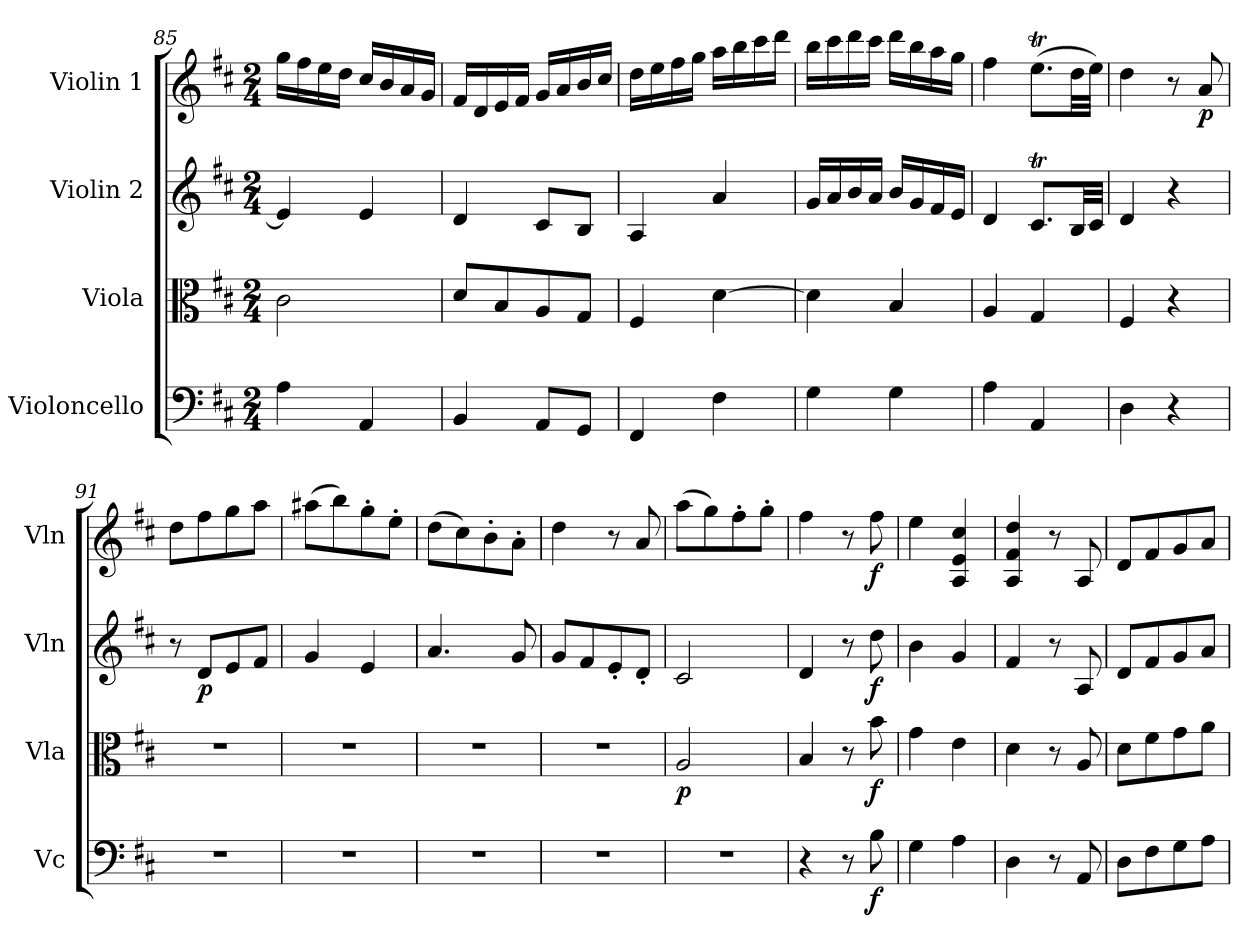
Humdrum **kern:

**kern	**dynam	**kern	**dynam	**kern	**dynam	**kern	**dynam
*part4	*part4	*part3	*part3	*part2	*part2	*part1	*part1
*staff4	*staff4	*staff3	*staff3	*staff2	*staff2	*staff1	*staff1
*I"Violoncello	*	*I"Viola	*	*I"Violin 2	*	*I"Violin 1	*
*I'Vc	*	*I'Vla	*	*I'Vln	*	*I'Vln	*
!!LO:LB:g=z
*clefF4	*	*clefC3	*	*clefG2	*	*clefG2	*
*k[f#c#]	*	*k[f#c#]	*	*k[f#c#]	*	*k[f#c#]	*
*M2/4	*	*M2/4	*	*M2/4	*	*M2/4	*
=85	=85	=85	=85	=85	=85	=85	=85
4A\	.	2c#\	.	4e/]	.	16gg\LL	.
.	.	.	.	.	.	16ff#\	.
.	.	.	.	.	.	16ee\	.
.	.	.	.	.	.	16dd\JJ	.
4AA/	.	.	.	4e/	.	16cc#/LL	.
.	.	.	.	.	.	16b/	.
.	.	.	.	.	.	16a/	.
.	.	.	.	.	.	16g/JJ	.
=86	=86	=86	=86	=86	=86	=86	=86
4BB/	.	8d/L	.	4d/	.	16f#/LL	.
.	.	.	.	.	.	16d/	.
.	.	8B/	.	.	.	16e/	.
.	.	.	.	.	.	16f#/JJ	.
8AA/L	.	8A/	.	8c#/L	.	16g/LL	.
.	.	.	.	.	.	16a/	.
8GG/J	.	8G/J	.	8B/J	.	16b/	.
.	.	.	.	.	.	16cc#/JJ	.
=87	=87	=87	=87	=87	=87	=87	=87
4FF#/	.	4F#/	.	4A/	.	16dd\LL	.
.	.	.	.	.	.	16ee\	.
.	.	.	.	.	.	16ff#\	.
.	.	.	.	.	.	16gg\JJ	.
4F#\	.	[4d\	.	4a/	.	16aa\LL	.
.	.	.	.	.	.	16bb\	.
.	.	.	.	.	.	16ccc#\	.
.	.	.	.	.	.	16ddd\JJ	.
=88	=88	=88	=88	=88	=88	=88	=88
4G\	.	4d\]	.	16g/LL	.	16bb\LL	.
.	.	.	.	16a/	.	16ccc#\	.
.	.	.	.	16b/	.	16ddd\	.
.	.	.	.	16a/JJ	.	16ccc#\JJ	.
4G\	.	4B/	.	16b/LL	.	16ddd\LL	.
.	.	.	.	16g/	.	16bb\	.
.	.	.	.	16f#/	.	16aa\	.
.	.	.	.	16e/JJ	.	16gg\JJ	.
=89	=89	=89	=89	=89	=89	=89	=89
4A\	.	4A/	.	4d/	.	4ff#\	.
4AA/	.	4G/	.	8.c#t/L	.	(8.eeT\L	.
.	.	.	.	32B/LL	.	32dd\LL	.
.	.	.	.	32c#/JJJ	.	32ee\JJJ)	.
=90	=90	=90	=90	=90	=90	=90	=90
4D\	.	4F#/	.	4d/	.	4dd\	.
4r	.	4r	.	4r	.	8r	.
!	!	!	!	!	!	!	!LO:DY:b
.	.	.	.	.	.	8a/	p
=91	=91	=91	=91	=91	=91	=91	=91
2r	.	2r	.	8r	.	8dd\L	.
!	!	!	!	!	!LO:DY:b	!	!
.	.	.	.	8d/L	p	8ff#\	.
.	.	.	.	8e/	.	8gg\	.
.	.	.	.	8f#/J	.	8aa\J	.
!!LO:LB:g=z
=92	=92	=92	=92	=92	=92	=92	=92
2r	.	2r	.	4g/	.	(8aa#X\L	.
.	.	.	.	.	.	8bb\)	.
.	.	.	.	4e/	.	8gg'\	.
.	.	.	.	.	.	8ee'\J	.
!!LO:PB:g=z
=93	=93	=93	=93	=93	=93	=93	=93
2r	.	2r	.	4.a/	.	(8dd\L	.
.	.	.	.	.	.	8cc#\)	.
.	.	.	.	.	.	8b'\	.
.	.	.	.	8g/	.	8a'\J	.
=94	=94	=94	=94	=94	=94	=94	=94
2r	.	2r	.	8g/L	.	4dd\	.
.	.	.	.	8f#/	.	.	.
.	.	.	.	8e'/	.	8r	.
.	.	.	.	8d'/J	.	8a/	.
=95	=95	=95	=95	=95	=95	=95	=95
!	!	!	!LO:DY:b	!	!	!	!
2r	.	2A/	p	2c#/	.	(8aa\L	.
.	.	.	.	.	.	8gg\)	.
.	.	.	.	.	.	8ff#'\	.
.	.	.	.	.	.	8gg'\J	.
=96	=96	=96	=96	=96	=96	=96	=96
4r	.	4B/	.	4d/	.	4ff#\	.
8r	.	8r	.	8r	.	8r	.
!	!LO:DY:b	!	!LO:DY:b	!	!LO:DY:b	!	!LO:DY:b
8B\	f	8b\	f	8dd\	f	8ff#\	f
=97	=97	=97	=97	=97	=97	=97	=97
4G\	.	4g\	.	4b\	.	4ee\	.
4A\	.	4e\	.	4g/	.	4A/ 4e/ 4cc#/	.
=98	=98	=98	=98	=98	=98	=98	=98
4D\	.	4d\	.	4f#/	.	4A/ 4f#/ 4dd/	.
8r	.	8r	.	8r	.	8r	.
8AA/	.	8A/	.	8A/	.	8A/	.
=99	=99	=99	=99	=99	=99	=99	=99
8D\L	.	8d\L	.	8d/L	.	8d/L	.
8F#\	.	8f#\	.	8f#/	.	8f#/	.
8G\	.	8g\	.	8g/	.	8g/	.
8A\J	.	8a\J	.	8a/J	.	8a/J	.
=	=	=	=	=	=	=	=
*-	*-	*-	*-	*-	*-	*-	*-
